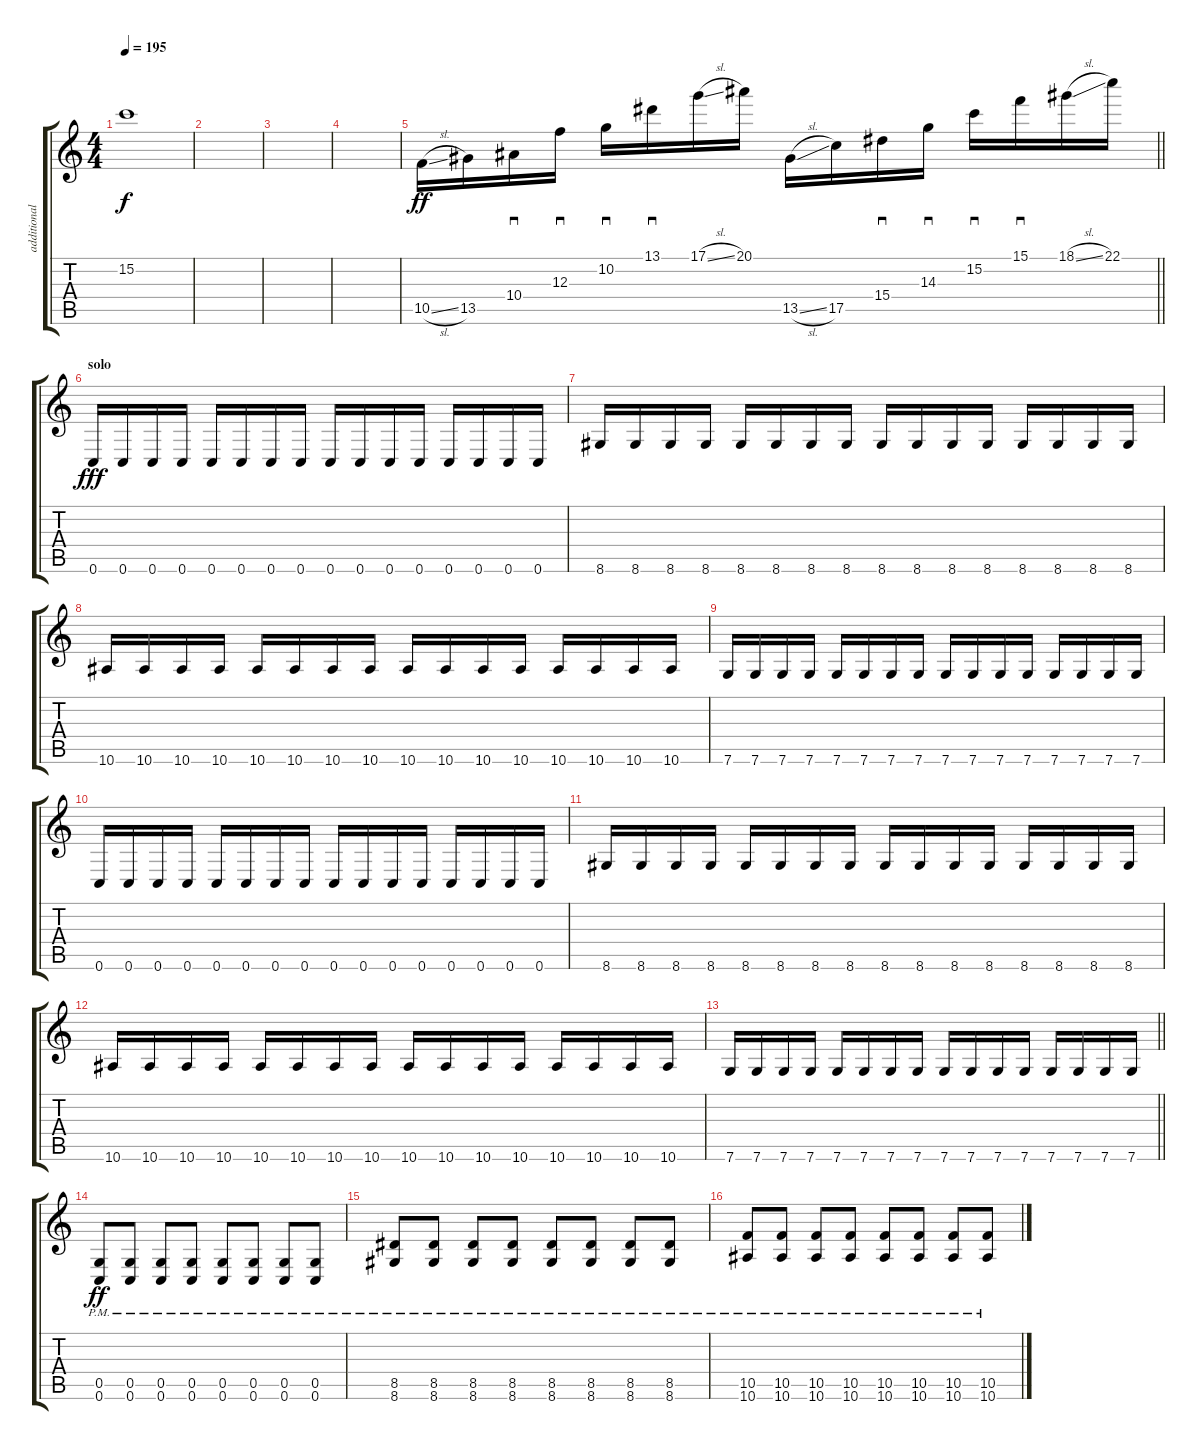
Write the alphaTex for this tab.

\track ("additional guitar" "additional") {instrument overdrivenguitar}
\staff {score tabs}
\tuning (D4 A3 F3 C3 G2 C2) {hide}
\ts (4 4)
\tempo 195
\clef g2
\ks c
15.2{t}.1{dy f} |
|
|
|
\barLineRight lightlight
10.5{sl}.16{dy ff volume 16} 13.5.16 10.4.16{sd} 12.3.16{sd} 10.2.16{sd} 13.1.16{sd} 17.1{sl}.16 20.1.16 13.5{sl}.16 17.5.16 15.4.16{sd} 14.3.16{sd} 15.2.16{sd} 15.1.16{sd} 18.1{sl}.16 22.1.16 |
\section ("" "solo")
0.6.16{dy fff volume 11} 0.6.16 0.6.16 0.6.16 0.6.16 0.6.16 0.6.16 0.6.16 0.6.16 0.6.16 0.6.16 0.6.16 0.6.16 0.6.16 0.6.16 0.6.16 |
8.6.16 8.6.16 8.6.16 8.6.16 8.6.16 8.6.16 8.6.16 8.6.16 8.6.16 8.6.16 8.6.16 8.6.16 8.6.16 8.6.16 8.6.16 8.6.16 |
10.6.16 10.6.16 10.6.16 10.6.16 10.6.16 10.6.16 10.6.16 10.6.16 10.6.16 10.6.16 10.6.16 10.6.16 10.6.16 10.6.16 10.6.16 10.6.16 |
7.6.16 7.6.16 7.6.16 7.6.16 7.6.16 7.6.16 7.6.16 7.6.16 7.6.16 7.6.16 7.6.16 7.6.16 7.6.16 7.6.16 7.6.16 7.6.16 |
0.6.16 0.6.16 0.6.16 0.6.16 0.6.16 0.6.16 0.6.16 0.6.16 0.6.16 0.6.16 0.6.16 0.6.16 0.6.16 0.6.16 0.6.16 0.6.16 |
8.6.16 8.6.16 8.6.16 8.6.16 8.6.16 8.6.16 8.6.16 8.6.16 8.6.16 8.6.16 8.6.16 8.6.16 8.6.16 8.6.16 8.6.16 8.6.16 |
10.6.16 10.6.16 10.6.16 10.6.16 10.6.16 10.6.16 10.6.16 10.6.16 10.6.16 10.6.16 10.6.16 10.6.16 10.6.16 10.6.16 10.6.16 10.6.16 |
\barLineRight lightlight
7.6.16 7.6.16 7.6.16 7.6.16 7.6.16 7.6.16 7.6.16 7.6.16 7.6.16 7.6.16 7.6.16 7.6.16 7.6.16 7.6.16 7.6.16 7.6.16 |
(0.5{pm} 0.6{pm}).8{dy ff} (0.5{pm} 0.6{pm}).8 (0.5{pm} 0.6{pm}).8 (0.5{pm} 0.6{pm}).8 (0.5{pm} 0.6{pm}).8 (0.5{pm} 0.6{pm}).8 (0.5{pm} 0.6{pm}).8 (0.5{pm} 0.6{pm}).8 |
(8.5{pm} 8.6{pm}).8 (8.5{pm} 8.6{pm}).8 (8.5{pm} 8.6{pm}).8 (8.5{pm} 8.6{pm}).8 (8.5{pm} 8.6{pm}).8 (8.5{pm} 8.6{pm}).8 (8.5{pm} 8.6{pm}).8 (8.5{pm} 8.6{pm}).8 |
(10.5{pm} 10.6{pm}).8 (10.5{pm} 10.6{pm}).8 (10.5{pm} 10.6{pm}).8 (10.5{pm} 10.6{pm}).8 (10.5{pm} 10.6{pm}).8 (10.5{pm} 10.6{pm}).8 (10.5{pm} 10.6{pm}).8 (10.5{pm} 10.6{pm}).8
